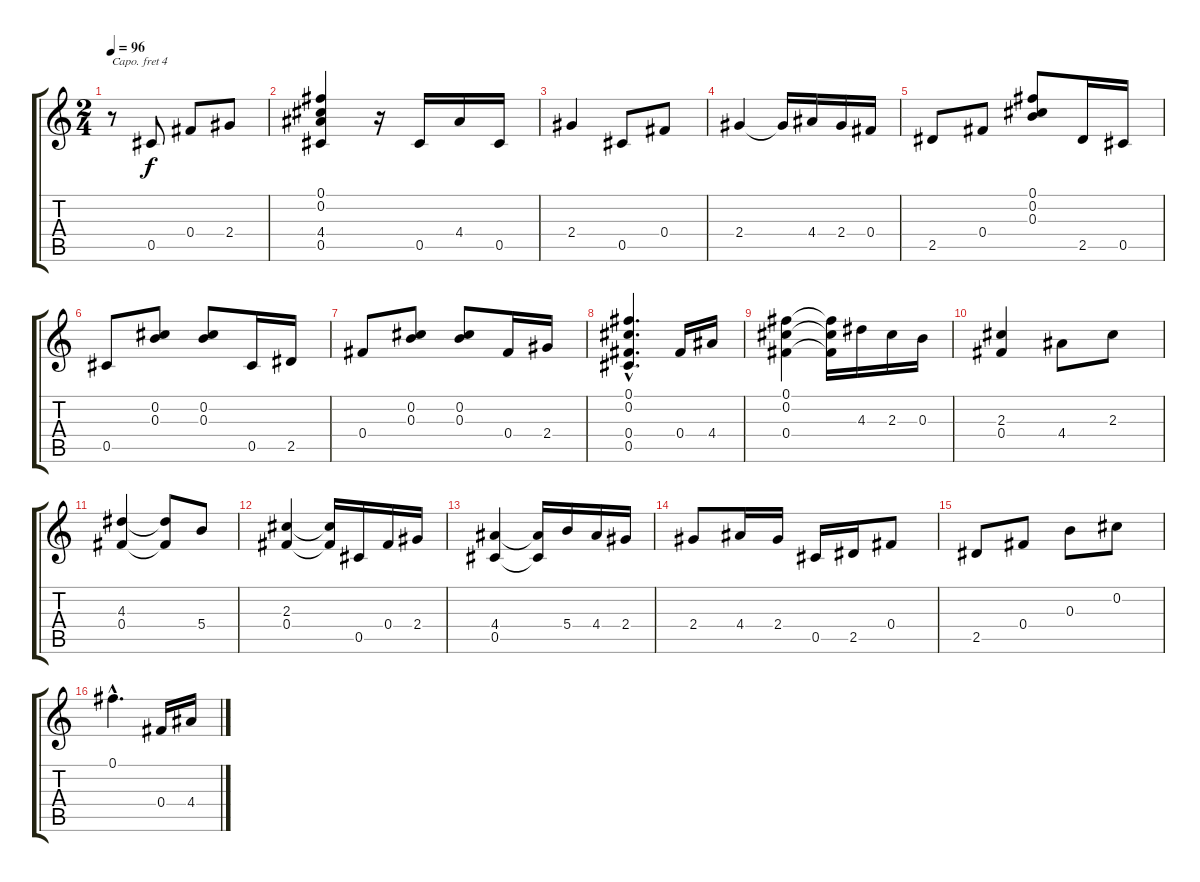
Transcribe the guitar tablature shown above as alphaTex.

\track "" {instrument acousticguitarsteel}
\staff {score tabs}
\capo 4
\tuning (D4 A3 G3 D3 A2 D2) {hide}
\ts (2 4)
\tempo 96
\clef g2
\ks c
r.8{dy f instrument acousticguitarsteel} 0.5.8 0.4.8 2.4.8 |
(0.1 0.2 4.4 0.5).4 r.16 0.5.16 4.4.16 0.5.16 |
2.4.4 0.5.8 0.4.8 |
2.4.4 2.4{t}.16 4.4.16 2.4.16 0.4.16 |
2.5.8 0.4.8 (0.1 0.2 0.3).8 2.5.16 0.5.16 |
0.5.8 (0.2 0.3).8 (0.2 0.3).8 0.5.16 2.5.16 |
0.4.8 (0.2 0.3).8 (0.2 0.3).8 0.4.16 2.4.16 |
(0.1{hac} 0.2{hac} 0.4{hac} 0.5{hac}).4{d} 0.4.16 4.4.16 |
(0.1 0.2 0.4).4 (0.1{t} 0.2{t} 0.4{t}).16 4.3.16 2.3.16 0.3.16 |
(2.3 0.4).4 4.4.8 2.3.8 |
(4.3 0.4).4 (4.3{t} 0.4{t}).8 5.4.8 |
(2.3 0.4).4 (2.3{t} 0.4{t}).16 0.5.16 0.4.16 2.4.16 |
(4.4 0.5).4 (4.4{t} 0.5{t}).16 5.4.16 4.4.16 2.4.16 |
2.4.8 4.4.16 2.4.16 0.5.16 2.5.16 0.4.8 |
2.5.8 0.4.8 0.3.8 0.2.8 |
0.1{hac}.4{d} 0.4.16 4.4.16
